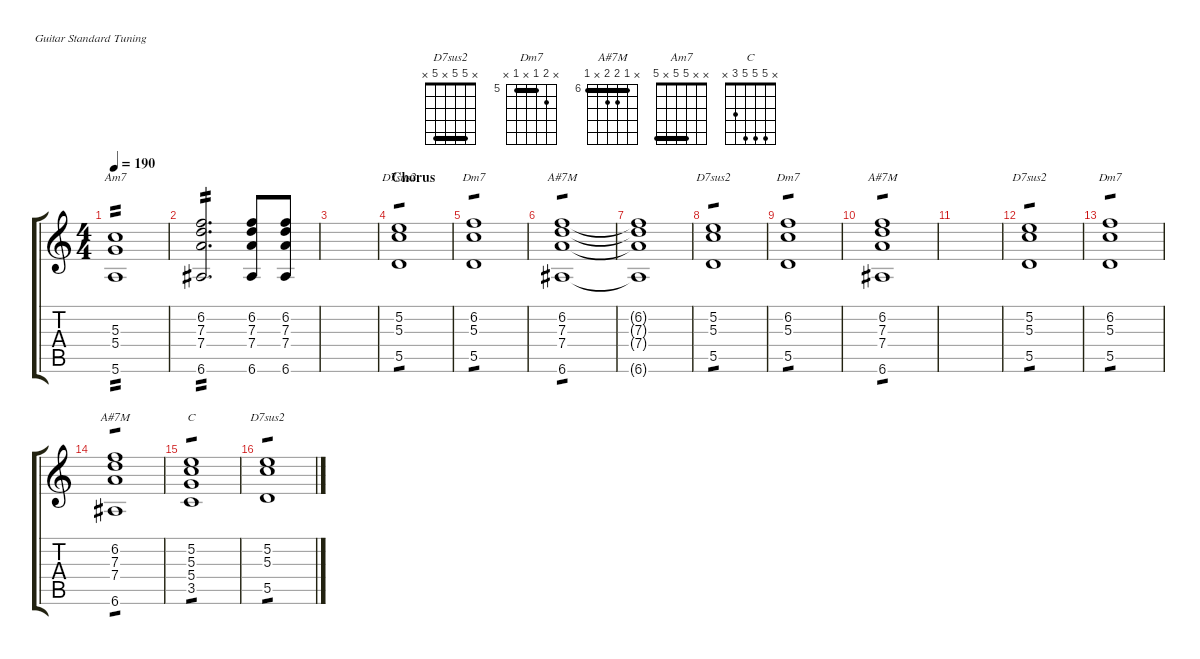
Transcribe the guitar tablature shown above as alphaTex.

\defaultSystemsLayout 4
\hideDynamics
\bracketExtendMode groupsimilarinstruments
\singleTrackTrackNamePolicy hidden
\track ("Rhythm" "S-Gt") {defaultSystemsLayout 4 instrument acousticguitarsteel}
\staff {score tabs}
\tuning (E4 B3 G3 D3 A2 E2)
\chord ("D7sus2" x 5 5 x 5 x) {showfingering false barre (5 5)}
\chord ("Dm7" x 6 5 x 5 x) {firstfret 5 showfingering false barre 5}
\chord ("A#7M" x 6 7 7 x 6) {firstfret 6 showfingering false barre 6}
\chord ("Am7" x x 5 5 x 5) {showfingering false barre (5 5)}
\chord ("C" x 5 5 5 3 x) {showfingering false}
\ts (4 4)
\tempo 190
\clef g2
\ks c
(5.6 5.4 5.3).1{ch "Am7" tp 2 dy mf beam Up} |
(6.6{acc #} 7.4 7.3 6.2).2{d tp 2 beam Up} (6.6{acc #} 7.4 7.3 6.2).8{beam Up} (6.6{acc #} 7.4 7.3 6.2).8{beam Up} |
|
\section ("" "Chorus")
(5.5 5.3 5.2).1{ch "D7sus2" tp 1 beam Up} |
(5.5 5.3 6.2).1{ch "Dm7" tp 1 beam Up} |
(7.3 6.2 6.6{acc #} 7.4).1{ch "A#7M" tp 1 beam Up} |
(6.6{t acc #} 7.4{t} 7.3{t} 6.2{t}).1{beam Up} |
(5.5 5.3 5.2).1{ch "D7sus2" tp 1 beam Up} |
(5.5 5.3 6.2).1{ch "Dm7" tp 1 beam Up} |
(7.3 6.2 6.6{acc #} 7.4).1{ch "A#7M" tp 1 beam Up} |
|
(5.5 5.3 5.2).1{ch "D7sus2" tp 1 beam Up} |
(5.5 5.3 6.2).1{ch "Dm7" tp 1 beam Up} |
(7.3 6.2 6.6{acc #} 7.4).1{ch "A#7M" tp 1 beam Up} |
(5.2 5.3 5.4 3.5).1{ch "C" tp 1 beam Up} |
(5.5 5.3 5.2).1{ch "D7sus2" tp 1 beam Up}
